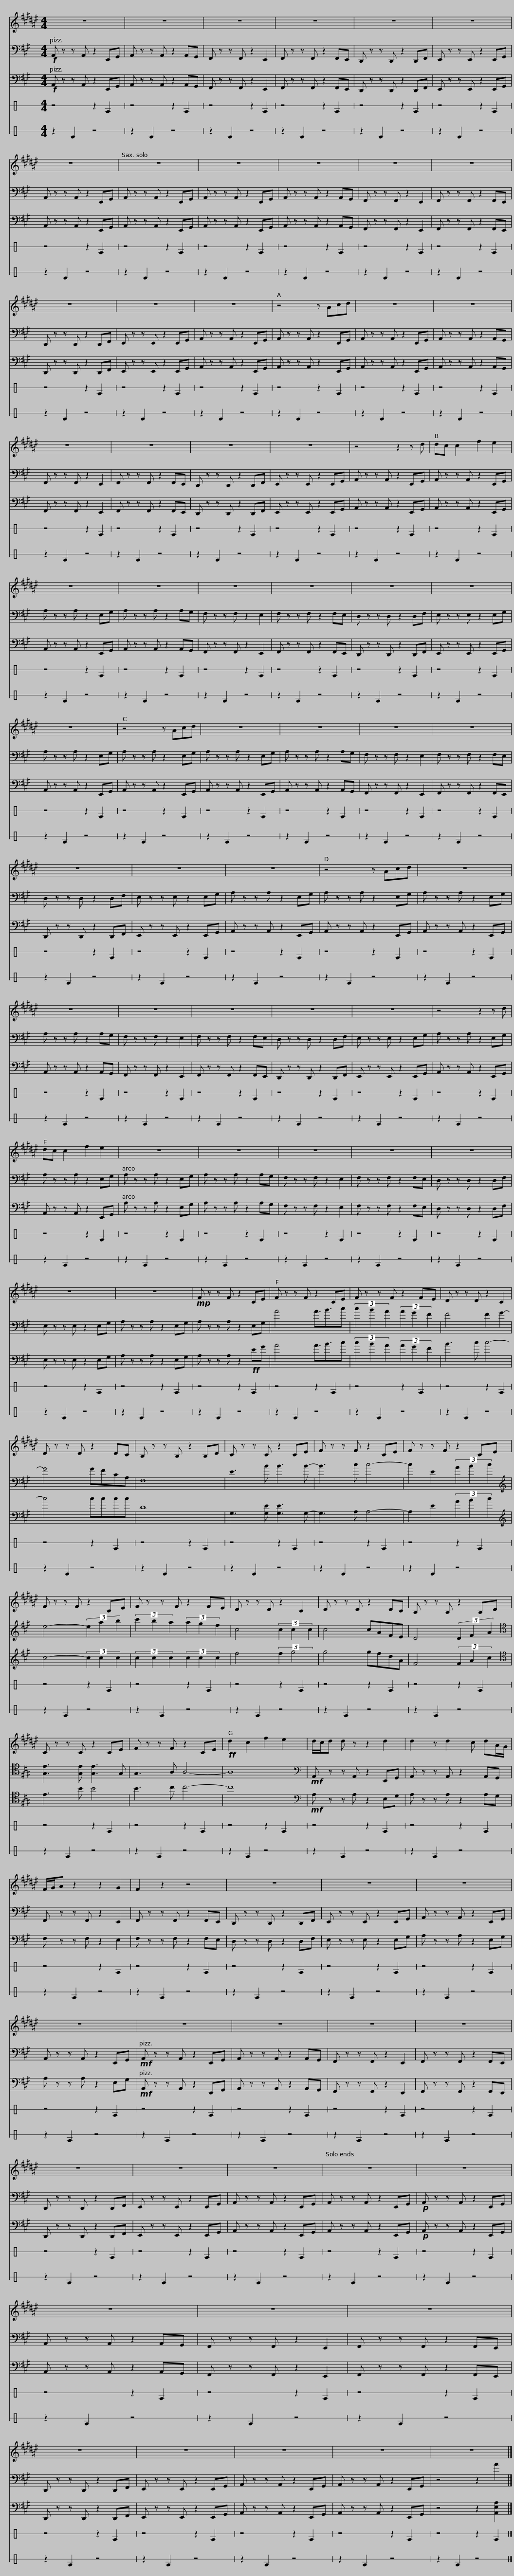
X:1
%%score 1 2 3 4 5
L:1/8
M:4/4
I:linebreak $
K:A
V:1 treble transpose=-9
V:2 bass
V:3 bass
V:4 perc stafflines=1
K:none
V:5 perc stafflines=1
K:none
V:1
[K:F#] z8 | z8 | z8 | z8 |$ z8 | %5
 z8 | z8 | z8 | z8 |$ z8 | %10
 z8 | z8 | z8 | z8 |$ z8 | %15
 z4 z Acd | z8 | z8 | z8 |$ z8 | %20
 z8 | z8 | z4 z2 z d | dc c2 f2 e2 |$ z8 | %25
 z8 | z8 | z8 | z8 |$ z8 | %30
 z8 | z4 z Acd | z8 | z8 |$ z8 | %35
 z8 | z8 | z8 | z8 |$ z4 z Acd | %40
 z8 | z8 | z8 | z8 |$ z8 | %45
 z8 | z4 z2 z d | dc c2 f2 e2 | z8 |$ z8 | %50
 z8 | z8 | z8 | z8 | z8 |$ %55
!mp! F z z F z2 CE | F z z F z2 CE | F z z F z2 FE | D z z D z2 C2 |$ D z z D z2 DC | %60
 B, z z B, z2 B,D | C z z C z2 CE | F z z F z2 CE |$ F z z F z2 CE | F z z F z2 CE |$ %65
 F z z F z2 FE | D z z D z2 C2 | D z z D z2 DC | B, z z B, z2 B,D |$ C z z C z2 CE | %70
 F z z F z2 CE |!ff! d2 c2 f2 e2 | d/c/d d z z2 d2 | d2 z d2 c dA/G/ |$ F/G/A z2 z2 G2 | %75
 F2 z2 z4 | z8 | z8 | z8 |$ z8 | %80
 z8 | z8 | z8 | z8 |$ z8 | %85
 z8 | z8 | z8 | z8 |$ z8 | %90
 z8 | z8 | z8 | z8 |$ z8 | %95
 z8 | z8 |] %97
V:2
!f! A,, z z A,, z2 E,,G,, | A,, z z A,, z2 A,,G,, | F,, z z F,, z2 E,,2 | F,, z z F,, z2 F,,E,, |$ D,, z z D,, z2 D,,F,, | %5
 E,, z z E,, z2 E,,G,, | A,, z z A,, z2 E,,G,, | A,, z z A,, z2 E,,G,, | A,, z z A,, z2 E,,G,, |$ A,, z z A,, z2 A,,G,, | %10
 F,, z z F,, z2 E,,2 | F,, z z F,, z2 F,,E,, | D,, z z D,, z2 D,,F,, | E,, z z E,, z2 E,,G,, |$ A,, z z A,, z2 E,,G,, | %15
 A,, z z A,, z2 E,,G,, | A,, z z A,, z2 E,,G,, | A,, z z A,, z2 A,,G,, | F,, z z F,, z2 E,,2 |$ F,, z z F,, z2 F,,E,, | %20
 D,, z z D,, z2 D,,F,, | E,, z z E,, z2 E,,G,, | A,, z z A,, z2 E,,G,, | A,, z z A,, z2 E,,G,, |$ A, z z A, z2 E,G, | %25
 A, z z A, z2 A,G, | F, z z F, z2 E,2 | F, z z F, z2 F,E, | D, z z D, z2 D,F, |$ E, z z E, z2 E,G, | %30
 A, z z A, z2 E,G, | A, z z A, z2 E,G, | A, z z A, z2 E,G, | A, z z A, z2 A,G, |$ F, z z F, z2 E,2 | %35
 F, z z F, z2 F,E, | D, z z D, z2 D,F, | E, z z E, z2 E,G, | A, z z A, z2 E,G, |$ A, z z A, z2 E,G, | %40
 A, z z A, z2 E,G, | A, z z A, z2 A,G, | F, z z F, z2 E,2 | F, z z F, z2 F,E, |$ D, z z D, z2 D,F, | %45
 E, z z E, z2 E,G, | A, z z A, z2 E,G, | A, z z A, z2 E,G, | A, z z A, z2 E,G, |$ A, z z A, z2 A,G, | %50
 F, z z F, z2 E,2 | F, z z F, z2 F,E, | D, z z D, z2 D,F, | E, z z E, z2 E,G, | A, z z A, z2 E,G, |$ %55
 A, z z A, z2 E,G, | A4 A3/2B3/2c | (3c2 B2 A2 (3A2 G2 F2 | F4 F2 G2- |$ G4 GFCA, | %60
 F,8 | E3 B B3 B- | B3 c c4- |$ c2 E2 (3A2 B2 c2 |[K:treble] e4- (3e2 a2 b2 |$ %65
 (3c'2 b2 a2 (3a2 g2 f2 | c4 (3c2 c2 c2 | c4 cAFE | D4 (3D2 F2 A2 |$[K:tenor] [G,E]3 [G,E] [G,E]3 G, | %70
 G,3 A, A,4- | A,8 |[K:bass]!mf! A,, z z A,, z2 E,,G,, | A,, z z A,, z2 A,,G,, |$ F,, z z F,, z2 E,,2 | %75
 F,, z z F,, z2 F,,E,, | D,, z z D,, z2 D,,F,, | E,, z z E,, z2 E,,G,, | A,, z z A,, z2 E,,G,, |$ A,, z z A,, z2 E,,G,, | %80
!mf! A,, z z A,, z2 E,,G,, | A,, z z A,, z2 A,,G,, | F,, z z F,, z2 E,,2 | F,, z z F,, z2 F,,E,, |$ D,, z z D,, z2 D,,F,, | %85
 E,, z z E,, z2 E,,G,, | A,, z z A,, z2 E,,G,, | A,, z z A,, z2 E,,G,, |!p! A,, z z A,, z2 E,,G,, |$ A,, z z A,, z2 A,,G,, | %90
 F,, z z F,, z2 E,,2 | F,, z z F,, z2 F,,E,, | D,, z z D,, z2 D,,F,, | E,, z z E,, z2 E,,G,, |$ A,, z z A,, z2 E,,G,, | %95
 A,, z z A,, z2 E,,G,, | z4 z2 A2 |] %97
V:3
!f! A,, z z A,, z2 E,,G,, | A,, z z A,, z2 A,,G,, | F,, z z F,, z2 E,,2 | F,, z z F,, z2 F,,E,, |$ D,, z z D,, z2 D,,F,, | %5
 E,, z z E,, z2 E,,G,, | A,, z z A,, z2 E,,G,, | A,, z z A,, z2 E,,G,, | A,, z z A,, z2 E,,G,, |$ A,, z z A,, z2 A,,G,, | %10
 F,, z z F,, z2 E,,2 | F,, z z F,, z2 F,,E,, | D,, z z D,, z2 D,,F,, | E,, z z E,, z2 E,,G,, |$ A,, z z A,, z2 E,,G,, | %15
 A,, z z A,, z2 E,,G,, | A,, z z A,, z2 E,,G,, | A,, z z A,, z2 A,,G,, | F,, z z F,, z2 E,,2 |$ F,, z z F,, z2 F,,E,, | %20
 D,, z z D,, z2 D,,F,, | E,, z z E,, z2 E,,G,, | A,, z z A,, z2 E,,G,, | A,, z z A,, z2 E,,G,, |$ A,, z z A,, z2 E,,G,, | %25
 A,, z z A,, z2 A,,G,, | F,, z z F,, z2 E,,2 | F,, z z F,, z2 F,,E,, | D,, z z D,, z2 D,,F,, |$ E,, z z E,, z2 E,,G,, | %30
 A,, z z A,, z2 E,,G,, | A,, z z A,, z2 E,,G,, | A,, z z A,, z2 E,,G,, | A,, z z A,, z2 A,,G,, |$ F,, z z F,, z2 E,,2 | %35
 F,, z z F,, z2 F,,E,, | D,, z z D,, z2 D,,F,, | E,, z z E,, z2 E,,G,, | A,, z z A,, z2 E,,G,, |$ A,, z z A,, z2 E,,G,, | %40
 A,, z z A,, z2 E,,G,, | A,, z z A,, z2 A,,G,, | F,, z z F,, z2 E,,2 | F,, z z F,, z2 F,,E,, |$ D,, z z D,, z2 D,,F,, | %45
 E,, z z E,, z2 E,,G,, | A,, z z A,, z2 E,,G,, | A,, z z A,, z2 E,,G,, | A, z z A, z2 E,G, |$ A, z z A, z2 A,G, | %50
 F, z z F, z2 E,2 | F, z z F, z2 F,E, | D, z z D, z2 D,F, | E, z z E, z2 E,G, | A, z z A, z2 E,G, |$ %55
 A, z z A, z2!ff! EG | A4 A3/2B3/2c | (3c2 B2 A2 (3A2 G2 F2 | B3 c c4- |$ c4 cccc | %60
 D8 | G,3 [G,E] [G,E]3 G,- | G,3 A, A,4- |$ A,2 E2 (3A2 B2 c2 |[K:treble] c4- (3c2 c2 c2 |$ %65
 (3c2 c2 c2 (3c2 c2 c2 | f4 (3:2:2f2 g4 | g4 gfdA | F4 (3F2 A2 c2 |$[K:tenor] E3 B B4 | %70
 B3 c c4- | c8 |[K:bass]!mf! A, z z A, z2 E,G, | A, z z A, z2 A,G, |$ F, z z F, z2 E,2 | %75
 F, z z F, z2 F,E, | D, z z D, z2 D,F, | E, z z E, z2 E,G, | A, z z A, z2 E,G, |$ A, z z A, z2 E,G, | %80
!mf! A,, z z A,, z2 E,,G,, | A,, z z A,, z2 A,,G,, | F,, z z F,, z2 E,,2 | F,, z z F,, z2 F,,E,, |$ D,, z z D,, z2 D,,F,, | %85
 E,, z z E,, z2 E,,G,, | A,, z z A,, z2 E,,G,, | A,, z z A,, z2 E,,G,, |!p! A,, z z A,, z2 E,,G,, |$ A,, z z A,, z2 A,,G,, | %90
 F,, z z F,, z2 E,,2 | F,, z z F,, z2 F,,E,, | D,, z z D,, z2 D,,F,, | E,, z z E,, z2 E,,G,, |$ A,, z z A,, z2 E,,G,, | %95
 A,, z z A,, z2 E,,G,, | z4 z2 [A,,E,A,]2 |] %97
V:4
[K:C] z4 z2 E2 | z4 z2 E2 | z4 z2 E2 | z4 z2 E2 |$ z4 z2 E2 | %5
 z4 z2 E2 | z4 z2 E2 | z4 z2 E2 | z4 z2 E2 |$ z4 z2 E2 | %10
 z4 z2 E2 | z4 z2 E2 | z4 z2 E2 | z4 z2 E2 |$ z4 z2 E2 | %15
 z4 z2 E2 | z4 z2 E2 | z4 z2 E2 | z4 z2 E2 |$ z4 z2 E2 | %20
 z4 z2 E2 | z4 z2 E2 | z4 z2 E2 | z4 z2 E2 |$ z4 z2 E2 | %25
 z4 z2 E2 | z4 z2 E2 | z4 z2 E2 | z4 z2 E2 |$ z4 z2 E2 | %30
 z4 z2 E2 | z4 z2 E2 | z4 z2 E2 | z4 z2 E2 |$ z4 z2 E2 | %35
 z4 z2 E2 | z4 z2 E2 | z4 z2 E2 | z4 z2 E2 |$ z4 z2 E2 | %40
 z4 z2 E2 | z4 z2 E2 | z4 z2 E2 | z4 z2 E2 |$ z4 z2 E2 | %45
 z4 z2 E2 | z4 z2 E2 | z4 z2 E2 | z4 z2 E2 |$ z4 z2 E2 | %50
 z4 z2 E2 | z4 z2 E2 | z4 z2 E2 | z4 z2 E2 | z4 z2 E2 |$ %55
 z4 z2 E2 | z4 z2 E2 | z4 z2 E2 | z4 z2 E2 |$ z4 z2 E2 | %60
 z4 z2 E2 | z4 z2 E2 | z4 z2 E2 |$ z4 z2 E2 | z4 z2 E2 |$ %65
 z4 z2 E2 | z4 z2 E2 | z4 z2 E2 | z4 z2 E2 |$ z4 z2 E2 | %70
 z4 z2 E2 | z4 z2 E2 | z4 z2 E2 | z4 z2 E2 |$ z4 z2 E2 | %75
 z4 z2 E2 | z4 z2 E2 | z4 z2 E2 | z4 z2 E2 |$ z4 z2 E2 | %80
 z4 z2 E2 | z4 z2 E2 | z4 z2 E2 | z4 z2 E2 |$ z4 z2 E2 | %85
 z4 z2 E2 | z4 z2 E2 | z4 z2 E2 | z4 z2 E2 |$ z4 z2 E2 | %90
 z4 z2 E2 | z4 z2 E2 | z4 z2 E2 | z4 z2 E2 |$ z4 z2 E2 | %95
 z4 z2 E2 | z4 z2 E2 |] %97
V:5
[K:C] z2 E2 z4 | z2 E2 z4 | z2 E2 z4 | z2 E2 z4 |$ z2 E2 z4 | %5
 z2 E2 z4 | z2 E2 z4 | z2 E2 z4 | z2 E2 z4 |$ z2 E2 z4 | %10
 z2 E2 z4 | z2 E2 z4 | z2 E2 z4 | z2 E2 z4 |$ z2 E2 z4 | %15
 z2 E2 z4 | z2 E2 z4 | z2 E2 z4 | z2 E2 z4 |$ z2 E2 z4 | %20
 z2 E2 z4 | z2 E2 z4 | z2 E2 z4 | z2 E2 z4 |$ z2 E2 z4 | %25
 z2 E2 z4 | z2 E2 z4 | z2 E2 z4 | z2 E2 z4 |$ z2 E2 z4 | %30
 z2 E2 z4 | z2 E2 z4 | z2 E2 z4 | z2 E2 z4 |$ z2 E2 z4 | %35
 z2 E2 z4 | z2 E2 z4 | z2 E2 z4 | z2 E2 z4 |$ z2 E2 z4 | %40
 z2 E2 z4 | z2 E2 z4 | z2 E2 z4 | z2 E2 z4 |$ z2 E2 z4 | %45
 z2 E2 z4 | z2 E2 z4 | z2 E2 z4 | z2 E2 z4 |$ z2 E2 z4 | %50
 z2 E2 z4 | z2 E2 z4 | z2 E2 z4 | z2 E2 z4 | z2 E2 z4 |$ %55
 z2 E2 z4 | z2 E2 z4 | z2 E2 z4 | z2 E2 z4 |$ z2 E2 z4 | %60
 z2 E2 z4 | z2 E2 z4 | z2 E2 z4 |$ z2 E2 z4 | z2 E2 z4 |$ %65
 z2 E2 z4 | z2 E2 z4 | z2 E2 z4 | z2 E2 z4 |$ z2 E2 z4 | %70
 z2 E2 z4 | z2 E2 z4 | z2 E2 z4 | z2 E2 z4 |$ z2 E2 z4 | %75
 z2 E2 z4 | z2 E2 z4 | z2 E2 z4 | z2 E2 z4 |$ z2 E2 z4 | %80
 z2 E2 z4 | z2 E2 z4 | z2 E2 z4 | z2 E2 z4 |$ z2 E2 z4 | %85
 z2 E2 z4 | z2 E2 z4 | z2 E2 z4 | z2 E2 z4 |$ z2 E2 z4 | %90
 z2 E2 z4 | z2 E2 z4 | z2 E2 z4 | z2 E2 z4 |$ z2 E2 z4 | %95
 z2 E2 z4 | z2 E2 z4 |] %97
